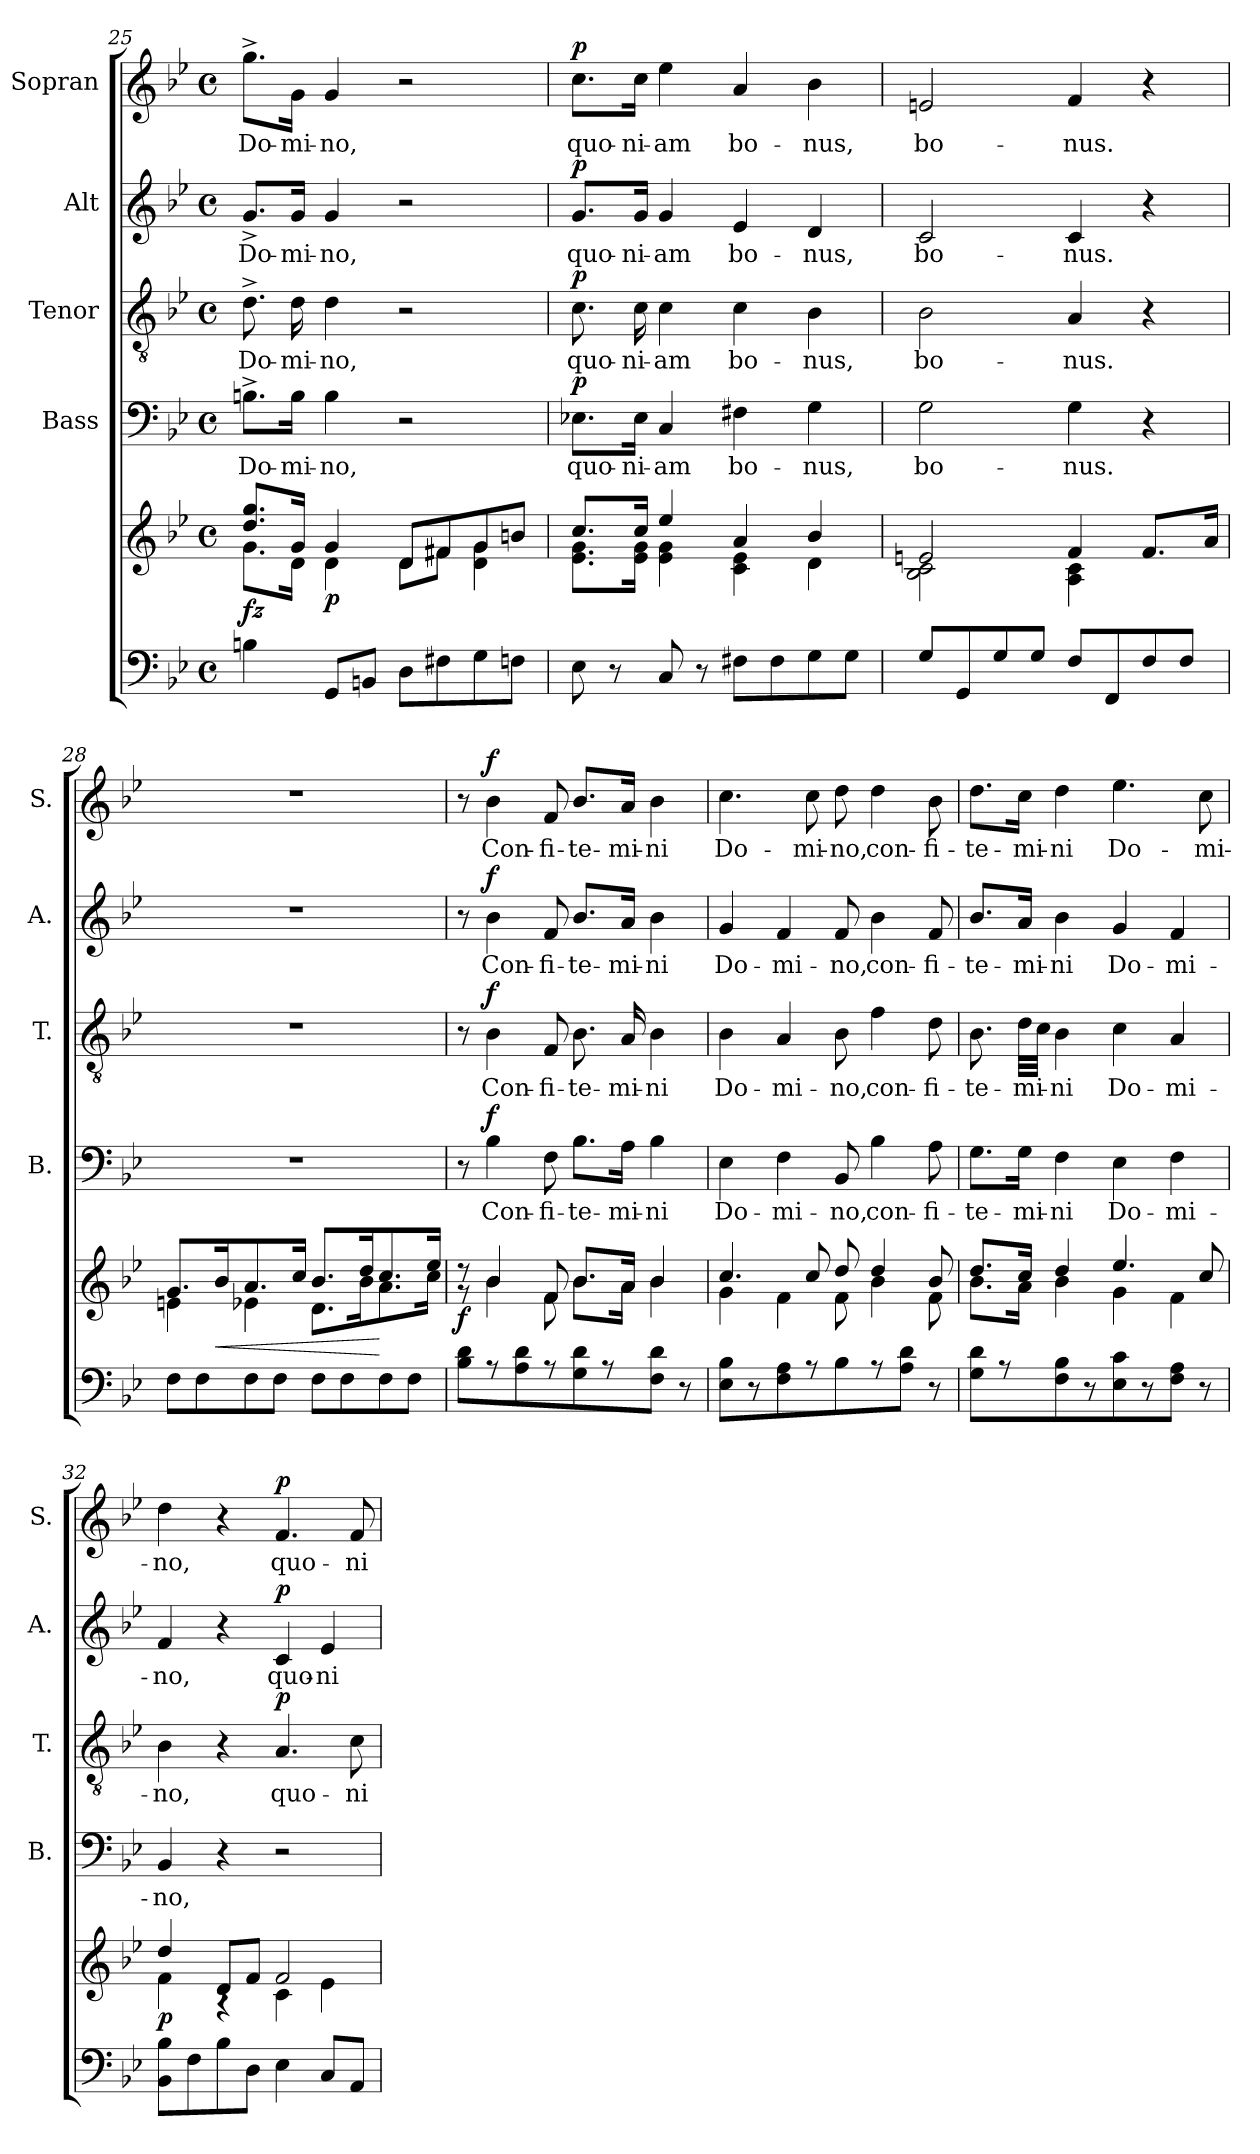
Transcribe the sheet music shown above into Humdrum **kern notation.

**kern	**kern	**dynam	**kern	**text	**dynam	**kern	**text	**dynam	**kern	**text	**dynam	**kern	**text	**dynam
*part5	*part5	*part5	*part4	*part4	*part4	*part3	*part3	*part3	*part2	*part2	*part2	*part1	*part1	*part1
*staff6	*staff5	*staff5/6	*staff4	*staff4	*staff4	*staff3	*staff3	*staff3	*staff2	*staff2	*staff2	*staff1	*staff1	*staff1
*	*	*	*I"Bass	*	*	*I"Tenor	*	*	*I"Alt	*	*	*I"Sopran	*	*
*	*	*	*I'B.	*	*	*I'T.	*	*	*I'A.	*	*	*I'S.	*	*
*clefF4	*clefG2	*	*clefF4	*	*	*clefGv2	*	*	*clefG2	*	*	*clefG2	*	*
*k[b-e-]	*k[b-e-]	*	*k[b-e-]	*	*	*k[b-e-]	*	*	*k[b-e-]	*	*	*k[b-e-]	*	*
*B-:	*B-:	*	*B-:	*	*	*B-:	*	*	*B-:	*	*	*B-:	*	*
*M4/4	*M4/4	*	*M4/4	*	*	*M4/4	*	*	*M4/4	*	*	*M4/4	*	*
*met(c)	*met(c)	*	*met(c)	*	*	*met(c)	*	*	*met(c)	*	*	*met(c)	*	*
=25	=25	=25	=25	=25	=25	=25	=25	=25	=25	=25	=25	=25	=25	=25
*	*^	*	*	*	*	*	*	*	*	*	*	*	*	*
!	!	!	!LO:DY:b	!	!LO:LY:b	!	!	!LO:LY:b	!	!	!LO:LY:b	!	!	!LO:LY:b	!
4Bn\	8.dd/ 8.gg/L	8.g\L	fz	8.Bn^>\L	Do-	.	8.d^>\	Do-	.	8.g^>/L	Do-	.	8.gg^>\L	Do-	.
!	!	!	!	!	!LO:LY:b	!	!	!LO:LY:b	!	!	!LO:LY:b	!	!	!LO:LY:b	!
.	16g/Jk	16d\Jk	.	16B\Jk	-mi-	.	16d\	-mi-	.	16g/Jk	-mi-	.	16g\Jk	-mi-	.
!	!	!	!LO:DY:b	!	!LO:LY:b	!	!	!LO:LY:b	!	!	!LO:LY:b	!	!	!LO:LY:b	!
8GG/L	4g/	4d\	p	4B\	-no,	.	4d\	-no,	.	4g/	-no,	.	4g/	-no,	.
8BBn/J	.	.	.	.	.	.	.	.	.	.	.	.	.	.	.
8D\L	8d/L	8d\L	.	2r	.	.	2r	.	.	2r	.	.	2r	.	.
8F#X\	8f#X/	8f#\J	.	.	.	.	.	.	.	.	.	.	.	.	.
8G\	8g/	4d\ 4g\	.	.	.	.	.	.	.	.	.	.	.	.	.
8Fn\J	8bn/J	.	.	.	.	.	.	.	.	.	.	.	.	.	.
=26	=26	=26	=26	=26	=26	=26	=26	=26	=26	=26	=26	=26	=26	=26	=26
!	!	!	!	!	!LO:LY:b	!LO:DY:a	!	!LO:LY:b	!LO:DY:a	!	!LO:LY:b	!LO:DY:a	!	!LO:LY:b	!LO:DY:a
8E-\	8.cc/L	8.e-\ 8.g\L	.	8.E-X\L	quo-	p	8.c\	quo-	p	8.g/L	quo-	p	8.cc\L	quo-	p
8r	.	.	.	.	.	.	.	.	.	.	.	.	.	.	.
!	!	!	!	!	!LO:LY:b	!	!	!LO:LY:b	!	!	!LO:LY:b	!	!	!LO:LY:b	!
.	16cc/Jk	16e-\ 16g\Jk	.	16E-\Jk	-ni-	.	16c\	-ni-	.	16g/Jk	-ni-	.	16cc\Jk	-ni-	.
!	!	!	!	!	!LO:LY:b	!	!	!LO:LY:b	!	!	!LO:LY:b	!	!	!LO:LY:b	!
8C/	4ee-/	4e-\ 4g\	.	4C/	-am	.	4c\	-am	.	4g/	-am	.	4ee-\	-am	.
8r	.	.	.	.	.	.	.	.	.	.	.	.	.	.	.
!	!	!	!	!	!LO:LY:b	!	!	!LO:LY:b	!	!	!LO:LY:b	!	!	!LO:LY:b	!
8F#X\L	4a/	4c\ 4e-\	.	4F#X\	bo-	.	4c\	bo-	.	4e-/	bo-	.	4a/	bo-	.
8F#\	.	.	.	.	.	.	.	.	.	.	.	.	.	.	.
!	!	!	!	!	!LO:LY:b	!	!	!LO:LY:b	!	!	!LO:LY:b	!	!	!LO:LY:b	!
8G\	4b-/	4d\	.	4G\	-nus,	.	4B-\	-nus,	.	4d/	-nus,	.	4b-\	-nus,	.
8G\J	.	.	.	.	.	.	.	.	.	.	.	.	.	.	.
!!LO:PB:g=z
=27	=27	=27	=27	=27	=27	=27	=27	=27	=27	=27	=27	=27	=27	=27	=27
!	!	!	!	!	!LO:LY:b	!	!	!LO:LY:b	!	!	!LO:LY:b	!	!	!LO:LY:b	!
8G/L	2en/	2B-\ 2c\	.	2G\	bo-	.	2B-\	bo-	.	2c/	bo-	.	2en/	bo-	.
8GG/	.	.	.	.	.	.	.	.	.	.	.	.	.	.	.
8G/	.	.	.	.	.	.	.	.	.	.	.	.	.	.	.
8G/J	.	.	.	.	.	.	.	.	.	.	.	.	.	.	.
!	!	!	!	!	!LO:LY:b	!	!	!LO:LY:b	!	!	!LO:LY:b	!	!	!LO:LY:b	!
8F/L	4f/	4A\ 4c\	.	4G\	-nus.	.	4A/	-nus.	.	4c/	-nus.	.	4f/	-nus.	.
8FF/	.	.	.	.	.	.	.	.	.	.	.	.	.	.	.
8F/	8.f/L	4ryy	.	4r	.	.	4r	.	.	4r	.	.	4r	.	.
8F/J	.	.	.	.	.	.	.	.	.	.	.	.	.	.	.
.	16a/Jk	.	.	.	.	.	.	.	.	.	.	.	.	.	.
=28	=28	=28	=28	=28	=28	=28	=28	=28	=28	=28	=28	=28	=28	=28	=28
8F\L	8.g/L	4en\	.	1r	.	.	1r	.	.	1r	.	.	1r	.	.
8F\	.	.	.	.	.	.	.	.	.	.	.	.	.	.	.
!	!	!	!LO:HP:b	!	!	!	!	!	!	!	!	!	!	!	!
.	16b-/k	.	<	.	.	.	.	.	.	.	.	.	.	.	.
8F\	8.a/	4e-X\	.	.	.	.	.	.	.	.	.	.	.	.	.
8F\J	.	.	.	.	.	.	.	.	.	.	.	.	.	.	.
.	16cc/Jk	.	.	.	.	.	.	.	.	.	.	.	.	.	.
8F\L	8.b-/L	8.d\L	.	.	.	.	.	.	.	.	.	.	.	.	.
8F\	.	.	.	.	.	.	.	.	.	.	.	.	.	.	.
.	16dd/k	16b-\k	.	.	.	.	.	.	.	.	.	.	.	.	.
8F\	8.cc/	8.a\	[	.	.	.	.	.	.	.	.	.	.	.	.
8F\J	.	.	.	.	.	.	.	.	.	.	.	.	.	.	.
.	16ee-/Jk	16cc\Jk	.	.	.	.	.	.	.	.	.	.	.	.	.
=29	=29	=29	=29	=29	=29	=29	=29	=29	=29	=29	=29	=29	=29	=29	=29
!	!	!	!LO:DY:b	!	!	!	!	!	!	!	!	!	!	!	!
8B-\ 8d\L	8r	8r	f	8r	.	.	8r	.	.	8r	.	.	8r	.	.
!	!	!	!	!	!LO:LY:b	!LO:DY:a	!	!LO:LY:b	!LO:DY:a	!	!LO:LY:b	!LO:DY:a	!	!LO:LY:b	!LO:DY:a
8r	4b-/	4b-\	.	4B-\	Con-	f	4B-\	Con-	f	4b-\	Con-	f	4b-\	Con-	f
8A\ 8d\	.	.	.	.	.	.	.	.	.	.	.	.	.	.	.
!	!	!	!	!	!LO:LY:b	!	!	!LO:LY:b	!	!	!LO:LY:b	!	!	!LO:LY:b	!
8r	8f/	8f\	.	8F\	-fi-	.	8F/	-fi-	.	8f/	-fi-	.	8f/	-fi-	.
!	!	!	!	!	!LO:LY:b	!	!	!LO:LY:b	!	!	!LO:LY:b	!	!	!LO:LY:b	!
8G\ 8d\	8.b-/L	8.b-\L	.	8.B-\L	-te-	.	8.B-\	-te-	.	8.b-/L	-te-	.	8.b-/L	-te-	.
8r	.	.	.	.	.	.	.	.	.	.	.	.	.	.	.
!	!	!	!	!	!LO:LY:b	!	!	!LO:LY:b	!	!	!LO:LY:b	!	!	!LO:LY:b	!
.	16a/Jk	16a\Jk	.	16A\Jk	-mi-	.	16A/	-mi-	.	16a/Jk	-mi-	.	16a/Jk	-mi-	.
!	!	!	!	!	!LO:LY:b	!	!	!LO:LY:b	!	!	!LO:LY:b	!	!	!LO:LY:b	!
8F\ 8d\J	4b-/	4b-\	.	4B-\	-ni	.	4B-\	-ni	.	4b-\	-ni	.	4b-\	-ni	.
8r	.	.	.	.	.	.	.	.	.	.	.	.	.	.	.
=30	=30	=30	=30	=30	=30	=30	=30	=30	=30	=30	=30	=30	=30	=30	=30
!	!	!	!	!	!LO:LY:b	!	!	!LO:LY:b	!	!	!LO:LY:b	!	!	!LO:LY:b	!
8E-\ 8B-\L	4.cc/	4g\	.	4E-\	Do-	.	4B-\	Do-	.	4g/	Do-	.	4.cc\	Do-	.
8r	.	.	.	.	.	.	.	.	.	.	.	.	.	.	.
!	!	!	!	!	!LO:LY:b	!	!	!LO:LY:b	!	!	!LO:LY:b	!	!	!	!
8F\ 8A\	.	4f\	.	4F\	-mi-	.	4A/	-mi-	.	4f/	-mi-	.	.	.	.
!	!	!	!	!	!	!	!	!	!	!	!	!	!	!LO:LY:b	!
8r	8cc/	.	.	.	.	.	.	.	.	.	.	.	8cc\	-mi-	.
!	!	!	!	!	!LO:LY:b	!	!	!LO:LY:b	!	!	!LO:LY:b	!	!	!LO:LY:b	!
8B-\	8dd/	8f\	.	8BB-/	-no,	.	8B-\	-no,	.	8f/	-no,	.	8dd\	-no,	.
!	!	!	!	!	!LO:LY:b	!	!	!LO:LY:b	!	!	!LO:LY:b	!	!	!LO:LY:b	!
8r	4dd/	4b-\	.	4B-\	con-	.	4f\	con-	.	4b-\	con-	.	4dd\	con-	.
8A\ 8d\J	.	.	.	.	.	.	.	.	.	.	.	.	.	.	.
!	!	!	!	!	!LO:LY:b	!	!	!LO:LY:b	!	!	!LO:LY:b	!	!	!LO:LY:b	!
8r	8b-/	8f\	.	8A\	-fi-	.	8d\	-fi-	.	8f/	-fi-	.	8b-\	-fi-	.
=31	=31	=31	=31	=31	=31	=31	=31	=31	=31	=31	=31	=31	=31	=31	=31
!	!	!	!	!	!LO:LY:b	!	!	!LO:LY:b	!	!	!LO:LY:b	!	!	!LO:LY:b	!
8G\ 8d\L	8.dd/L	8.b-\L	.	8.G\L	-te-	.	8.B-\	-te-	.	8.b-/L	-te-	.	8.dd\L	-te-	.
8r	.	.	.	.	.	.	.	.	.	.	.	.	.	.	.
!	!	!	!	!	!LO:LY:b	!	!	!LO:LY:b	!	!	!LO:LY:b	!	!	!LO:LY:b	!
.	16cc/Jk	16a\Jk	.	16G\Jk	-mi-	.	32d\LLL	-mi-	.	16a/Jk	-mi-	.	16cc\Jk	-mi-	.
.	.	.	.	.	.	.	32c\JJJ	.	.	.	.	.	.	.	.
!	!	!	!	!	!LO:LY:b	!	!	!LO:LY:b	!	!	!LO:LY:b	!	!	!LO:LY:b	!
8F\ 8B-\	4dd/	4b-\	.	4F\	-ni	.	4B-\	-ni	.	4b-\	-ni	.	4dd\	-ni	.
8r	.	.	.	.	.	.	.	.	.	.	.	.	.	.	.
!	!	!	!	!	!LO:LY:b	!	!	!LO:LY:b	!	!	!LO:LY:b	!	!	!LO:LY:b	!
8E-\ 8c\	4.ee-/	4g\	.	4E-\	Do-	.	4c\	Do-	.	4g/	Do-	.	4.ee-\	Do-	.
8r	.	.	.	.	.	.	.	.	.	.	.	.	.	.	.
!	!	!	!	!	!LO:LY:b	!	!	!LO:LY:b	!	!	!LO:LY:b	!	!	!	!
8F\ 8A\J	.	4f\	.	4F\	-mi-	.	4A/	-mi-	.	4f/	-mi-	.	.	.	.
!	!	!	!	!	!	!	!	!	!	!	!	!	!	!LO:LY:b	!
8r	8cc/	.	.	.	.	.	.	.	.	.	.	.	8cc\	-mi-	.
!!LO:LB:g=z
=32	=32	=32	=32	=32	=32	=32	=32	=32	=32	=32	=32	=32	=32	=32	=32
!	!	!	!LO:DY:b	!	!LO:LY:b	!	!	!LO:LY:b	!	!	!LO:LY:b	!	!	!LO:LY:b	!
8BB-\ 8B-\L	4dd/	4f\	p	4BB-/	-no,	.	4B-\	-no,	.	4f/	-no,	.	4dd\	-no,	.
8F\	.	.	.	.	.	.	.	.	.	.	.	.	.	.	.
8B-\	8d/L	4rG	.	4r	.	.	4r	.	.	4r	.	.	4r	.	.
8D\J	8f/J	.	.	.	.	.	.	.	.	.	.	.	.	.	.
!	!	!	!	!	!	!	!	!LO:LY:b	!LO:DY:a	!	!LO:LY:b	!LO:DY:a	!	!LO:LY:b	!LO:DY:a
4E-\	2f/	4c\	.	2r	.	.	4.A/	quo-	p	4c/	quo-	p	4.f/	quo-	p
!	!	!	!	!	!	!	!	!	!	!	!LO:LY:b	!	!	!	!
8C/L	.	4e-\	.	.	.	.	.	.	.	4e-/	-ni-	.	.	.	.
!	!	!	!	!	!	!	!	!LO:LY:b	!	!	!	!	!	!LO:LY:b	!
8AA/J	.	.	.	.	.	.	8c\	-ni-	.	.	.	.	8f/	-ni-	.
*	*v	*v	*	*	*	*	*	*	*	*	*	*	*	*	*
=	=	=	=	=	=	=	=	=	=	=	=	=	=	=
*-	*-	*-	*-	*-	*-	*-	*-	*-	*-	*-	*-	*-	*-	*-
